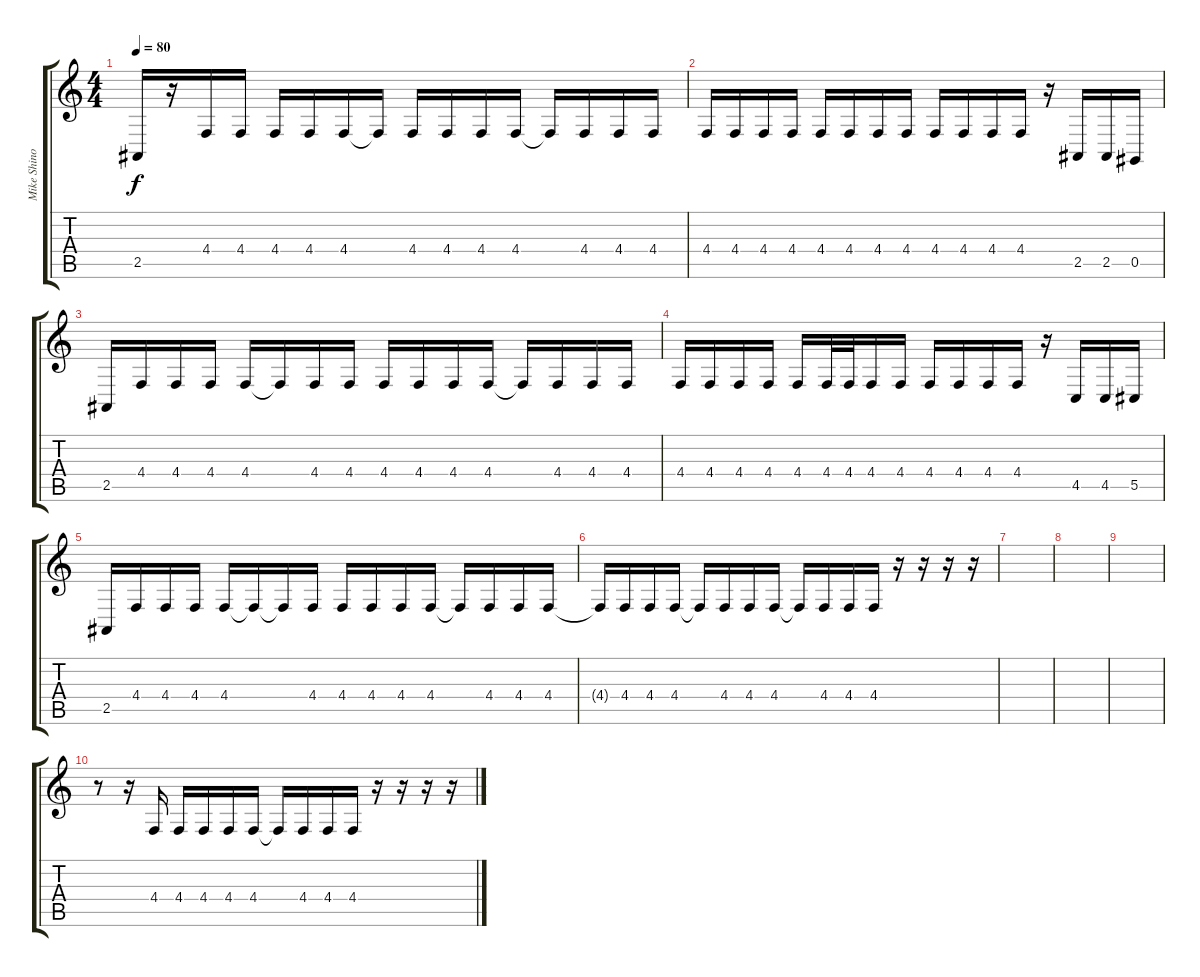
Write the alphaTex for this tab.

\track ("Mike Shinoda (Emcee Vocals)" "Mike Shino") {instrument electricgrandpiano}
\staff {score tabs}
\tuning (Eb4 Bb3 Gb3 Db3 Ab2 Eb2) {hide}
\ts (4 4)
\tempo 80
\clef g2
\ks c
2.5.16{dy f} r.16 4.4.16 4.4.16 4.4.16 4.4.16 4.4.16 4.4{t}.16 4.4.16 4.4.16 4.4.16 4.4.16 4.4{t}.16 4.4.16 4.4.16 4.4.16 |
4.4.16 4.4.16 4.4.16 4.4.16 4.4.16 4.4.16 4.4.16 4.4.16 4.4.16 4.4.16 4.4.16 4.4.16 r.16 2.5.16 2.5.16 0.5.16 |
2.5.16 4.4.16 4.4.16 4.4.16 4.4.16 4.4{t}.16 4.4.16 4.4.16 4.4.16 4.4.16 4.4.16 4.4.16 4.4{t}.16 4.4.16 4.4.16 4.4.16 |
4.4.16 4.4.16 4.4.16 4.4.16 4.4.16 4.4.32 4.4.32 4.4.16 4.4.16 4.4.16 4.4.16 4.4.16 4.4.16 r.16 4.5.16 4.5.16 5.5.16 |
2.5.16 4.4.16 4.4.16 4.4.16 4.4.16 4.4{t}.16 4.4{t}.16 4.4.16 4.4.16 4.4.16 4.4.16 4.4.16 4.4{t}.16 4.4.16 4.4.16 4.4.16 |
4.4{t}.16 4.4.16 4.4.16 4.4.16 4.4{t}.16 4.4.16 4.4.16 4.4.16 4.4{t}.16 4.4.16 4.4.16 4.4.16 r.16 r.16 r.16 r.16 |
|
|
|
r.8 r.16 4.4.16 4.4.16 4.4.16 4.4.16 4.4.16 4.4{t}.16 4.4.16 4.4.16 4.4.16 r.16 r.16 r.16 r.16
